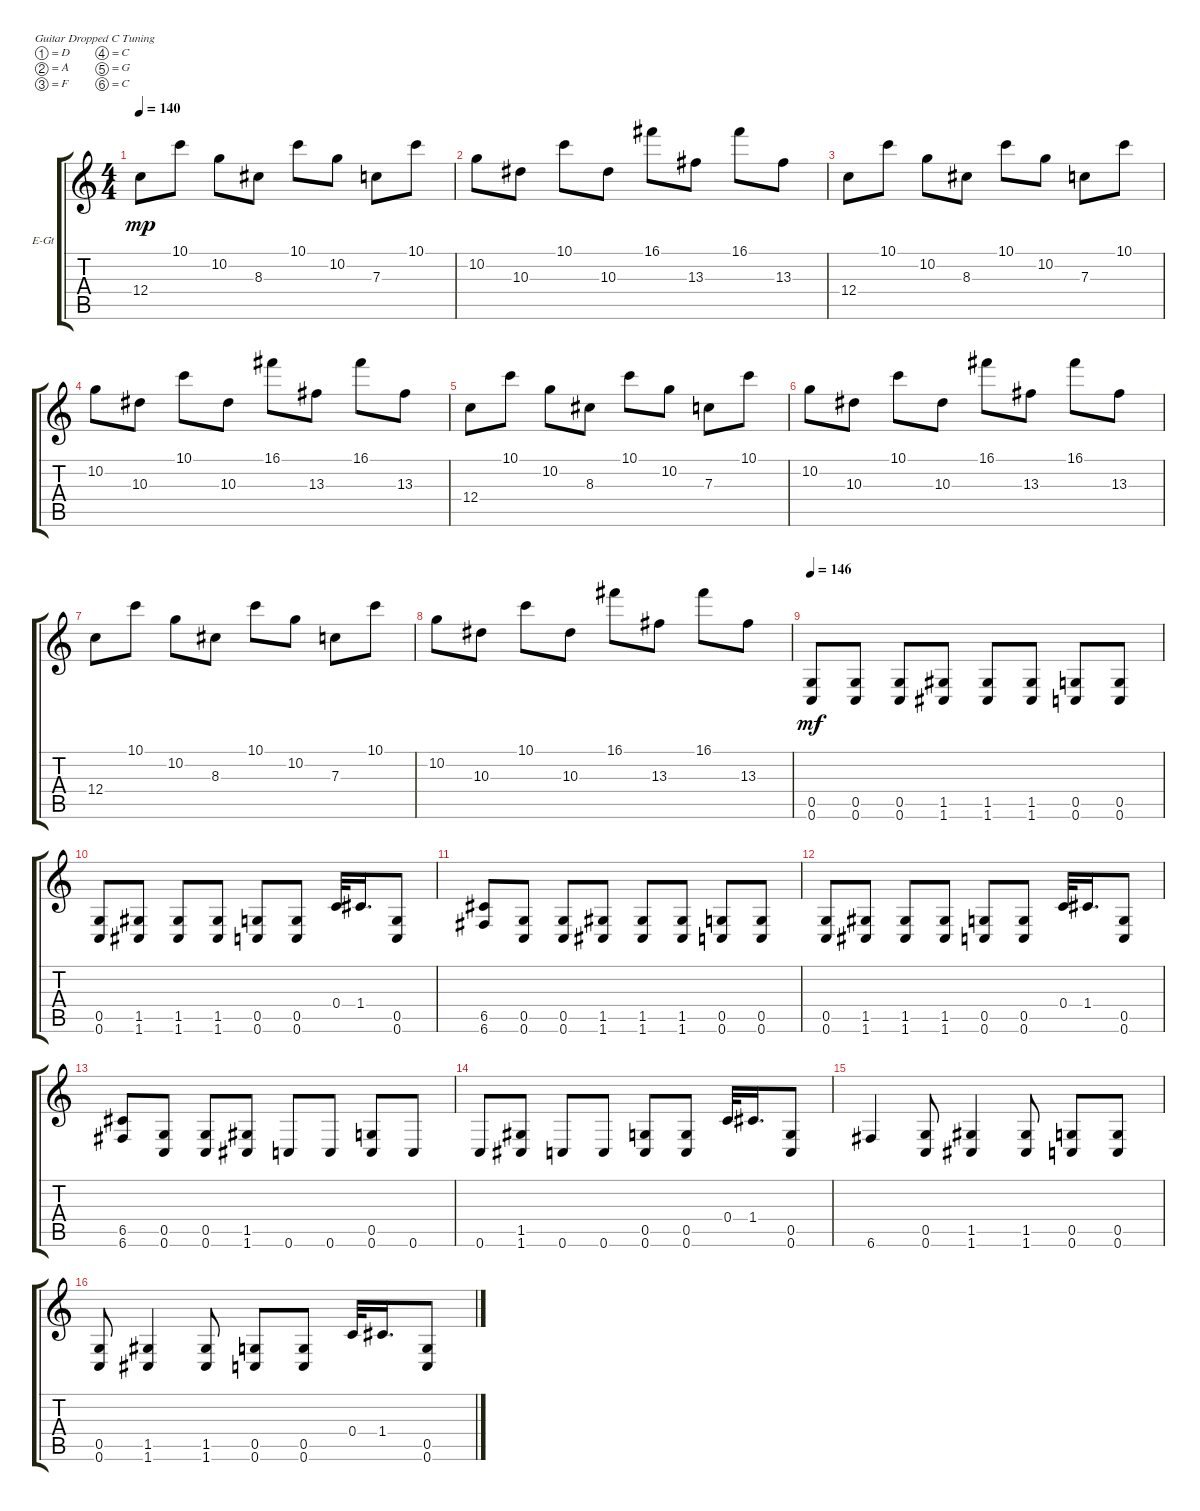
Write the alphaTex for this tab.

\bracketExtendMode groupsimilarinstruments
\firstSystemTrackNameOrientation horizontal
\otherSystemsTrackNameOrientation horizontal
\track ("Guitar 2" "E-Gt") {instrument distortionguitar}
\staff {score tabs}
\tuning (D4 A3 F3 C3 G2 C2)
\ts (4 4)
\tempo 140
\clef g2
\ks c
12.4.8{dy mp} 10.1.8 10.2.8 8.3.8 10.1.8 10.2.8 7.3.8 10.1.8 |
10.2.8 10.3.8 10.1.8 10.3.8 16.1.8 13.3.8 16.1.8 13.3.8 |
12.4.8 10.1.8 10.2.8 8.3.8 10.1.8 10.2.8 7.3.8 10.1.8 |
10.2.8 10.3.8 10.1.8 10.3.8 16.1.8 13.3.8 16.1.8 13.3.8 |
12.4.8 10.1.8 10.2.8 8.3.8 10.1.8 10.2.8 7.3.8 10.1.8 |
10.2.8 10.3.8 10.1.8 10.3.8 16.1.8 13.3.8 16.1.8 13.3.8 |
12.4.8 10.1.8 10.2.8 8.3.8 10.1.8 10.2.8 7.3.8 10.1.8 |
10.2.8 10.3.8 10.1.8 10.3.8 16.1.8 13.3.8 16.1.8 13.3.8 |
\tempo 146
(0.5 0.6).8{dy mf} (0.5 0.6).8 (0.5 0.6).8 (1.5 1.6).8 (1.5 1.6).8 (1.5 1.6).8 (0.5 0.6).8 (0.5 0.6).8 |
(0.5 0.6).8 (1.5 1.6).8 (1.5 1.6).8 (1.5 1.6).8 (0.5 0.6).8 (0.5 0.6).8 0.4.32 1.4.16{d} (0.5 0.6).8 |
(6.5 6.6).8 (0.5 0.6).8 (0.5 0.6).8 (1.5 1.6).8 (1.5 1.6).8 (1.5 1.6).8 (0.5 0.6).8 (0.5 0.6).8 |
(0.5 0.6).8 (1.5 1.6).8 (1.5 1.6).8 (1.5 1.6).8 (0.5 0.6).8 (0.5 0.6).8 0.4.32 1.4.16{d} (0.5 0.6).8 |
(6.5 6.6).8 (0.5 0.6).8 (0.5 0.6).8 (1.5 1.6).8 0.6.8 0.6.8 (0.5 0.6).8 0.6.8 |
0.6.8 (1.5 1.6).8 0.6.8 0.6.8 (0.5 0.6).8 (0.5 0.6).8 0.4.32 1.4.16{d} (0.5 0.6).8 |
6.6.4 (0.5 0.6).8 (1.5 1.6).4 (1.5 1.6).8 (0.5 0.6).8 (0.5 0.6).8 |
(0.5 0.6).8 (1.5 1.6).4 (1.5 1.6).8 (0.5 0.6).8 (0.5 0.6).8 0.4.32 1.4.16{d} (0.5 0.6).8
